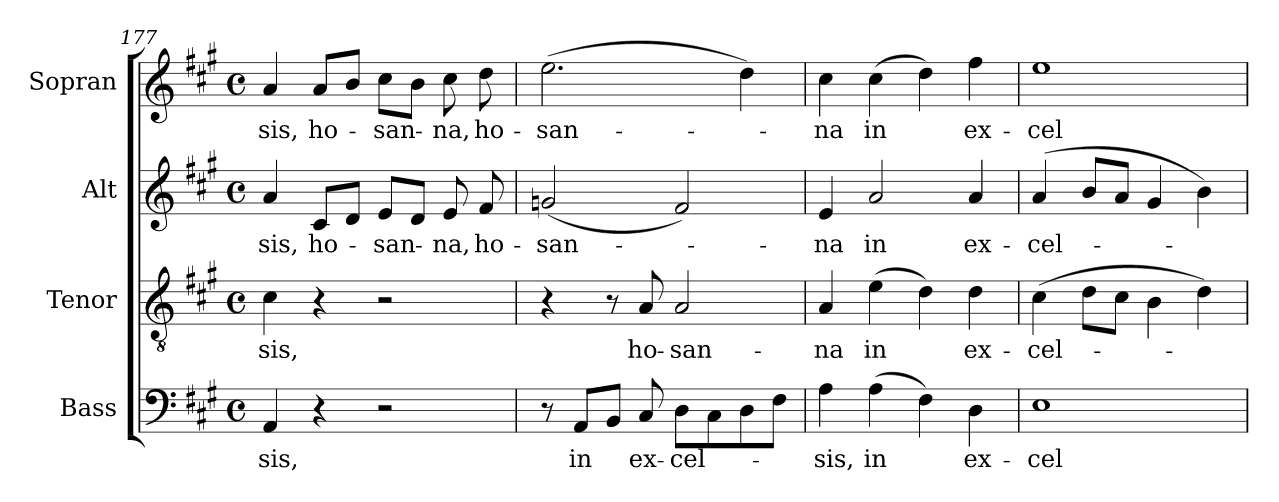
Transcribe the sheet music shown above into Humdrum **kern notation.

**kern	**text	**kern	**text	**kern	**text	**kern	**text
*part4	*part4	*part3	*part3	*part2	*part2	*part1	*part1
*staff4	*staff4	*staff3	*staff3	*staff2	*staff2	*staff1	*staff1
*I"Bass	*	*I"Tenor	*	*I"Alt	*	*I"Sopran	*
*I'B.	*	*I'T.	*	*I'A.	*	*I'S.	*
*clefF4	*	*clefGv2	*	*clefG2	*	*clefG2	*
*k[f#c#g#]	*	*k[f#c#g#]	*	*k[f#c#g#]	*	*k[f#c#g#]	*
*A:	*	*A:	*	*A:	*	*A:	*
*M4/4	*	*M4/4	*	*M4/4	*	*M4/4	*
*met(c)	*	*met(c)	*	*met(c)	*	*met(c)	*
=177	=177	=177	=177	=177	=177	=177	=177
!	!LO:LY:b	!	!LO:LY:b	!	!LO:LY:b	!	!LO:LY:b
4AA/	-sis,	4c#\	-sis,	4a/	-sis,	4a/	-sis,
!	!	!	!	!	!LO:LY:b	!	!LO:LY:b
4r	.	4r	.	8c#/L	ho-	8a/L	ho-
.	.	.	.	8d/J	.	8b/J	.
!	!	!	!	!	!LO:LY:b	!	!LO:LY:b
2r	.	2r	.	8e/L	-san-	8cc#\L	-san-
.	.	.	.	8d/J	.	8b\J	.
!	!	!	!	!	!LO:LY:b	!	!LO:LY:b
.	.	.	.	8e/	-na,	8cc#\	-na,
!	!	!	!	!	!LO:LY:b	!	!LO:LY:b
.	.	.	.	8f#/	ho-	8dd\	ho-
=178	=178	=178	=178	=178	=178	=178	=178
!	!	!	!	!	!LO:LY:b	!	!LO:LY:b
8r	.	4r	.	(<2gn/	-san-	(>2.ee\	-san-
!	!LO:LY:b	!	!	!	!	!	!
8AA/L	in	.	.	.	.	.	.
8BB/J	.	8r	.	.	.	.	.
!	!LO:LY:b	!	!LO:LY:b	!	!	!	!
8C#/	ex-	8A/	ho-	.	.	.	.
!	!LO:LY:b	!	!LO:LY:b	!	!	!	!
8D\L	-cel-	2A/	-san-	2f#/)	.	.	.
8C#\	.	.	.	.	.	.	.
8D\	.	.	.	.	.	4dd\)	.
8F#\J	.	.	.	.	.	.	.
!!LO:PB:g=z
=179	=179	=179	=179	=179	=179	=179	=179
!	!LO:LY:b	!	!LO:LY:b	!	!LO:LY:b	!	!LO:LY:b
4A\	-sis,	4A/	-na	4e/	-na	4cc#\	-na
!	!LO:LY:b	!	!LO:LY:b	!	!LO:LY:b	!	!LO:LY:b
(>4A\	in	(>4e\	in	2a/	in	(>4cc#\	in
4F#\)	.	4d\)	.	.	.	4dd\)	.
!	!LO:LY:b	!	!LO:LY:b	!	!LO:LY:b	!	!LO:LY:b
4D\	ex-	4d\	ex-	4a/	ex-	4ff#\	ex-
=180	=180	=180	=180	=180	=180	=180	=180
!	!LO:LY:b	!	!LO:LY:b	!	!LO:LY:b	!	!LO:LY:b
1E	-cel-	(>4c#\	-cel-	(4a/	-cel-	1ee	-cel-
.	.	8d\L	.	8b/L	.	.	.
.	.	8c#\J	.	8a/J	.	.	.
.	.	4B\	.	4g#/	.	.	.
.	.	4d\)	.	4b\)	.	.	.
=	=	=	=	=	=	=	=
*-	*-	*-	*-	*-	*-	*-	*-
